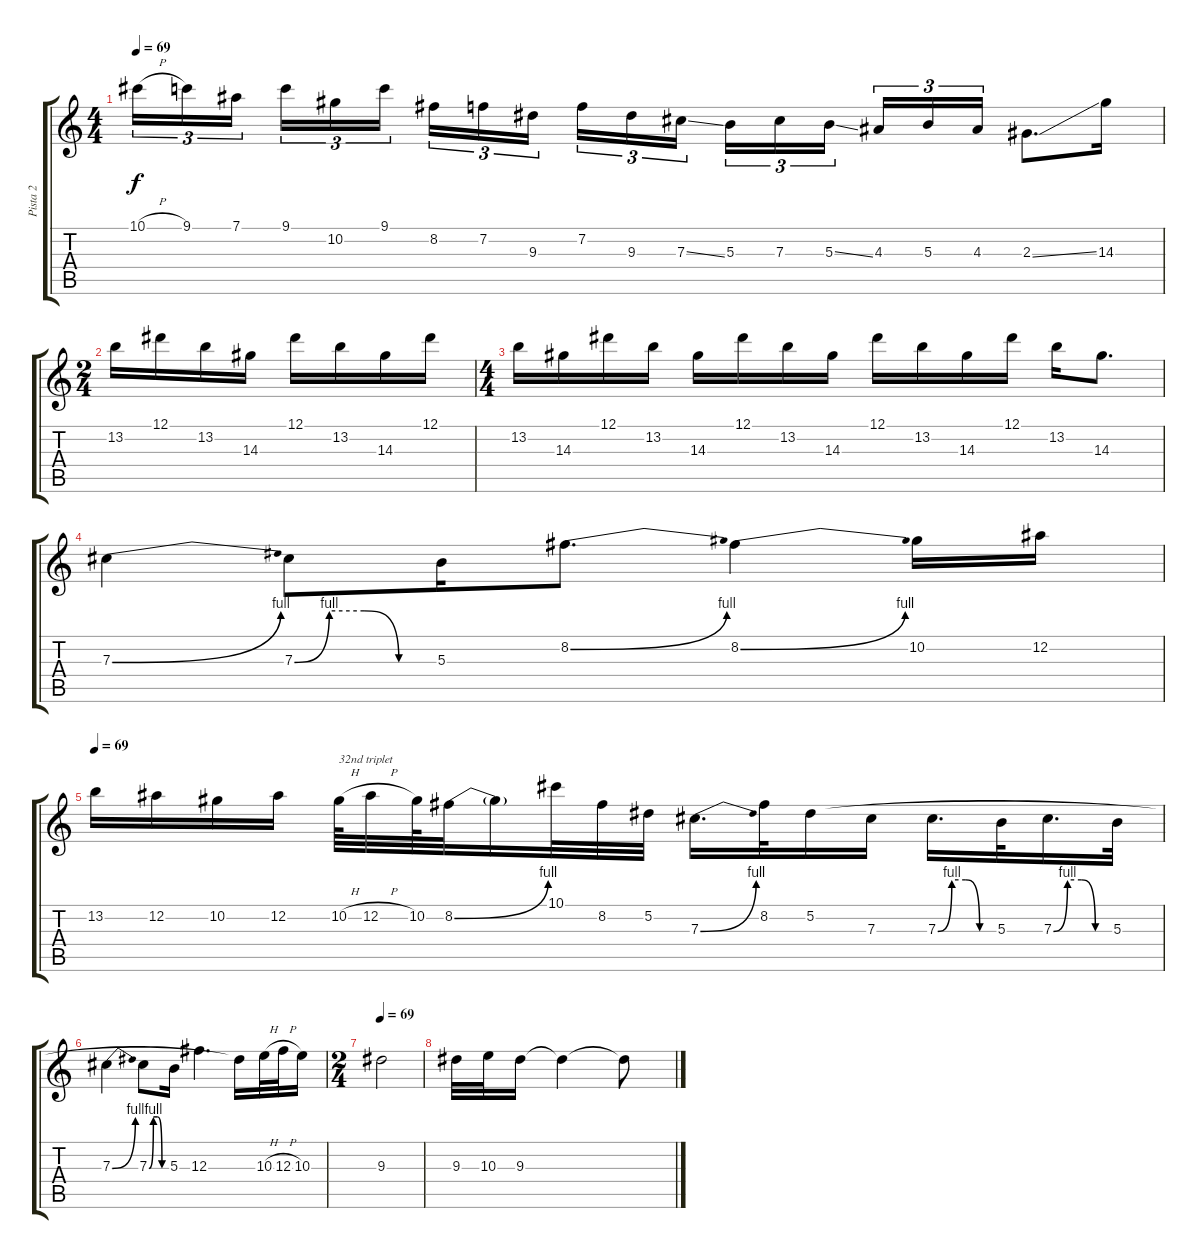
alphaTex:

\track ("Pista 2" "Pista 2") {instrument acousticguitarsteel}
\staff {score tabs}
\tuning (Eb4 Bb3 Gb3 Db3 Ab2 Eb2) {hide}
\ts (4 4)
\tempo 69
\clef g2
\ks c
10.1{h}.16{tu (3 2) dy f} 9.1.16{tu (3 2)} 7.1.16{tu (3 2) beam splitsecondary} 9.1.16{tu (3 2)} 10.2.16{tu (3 2)} 9.1.16{tu (3 2)} 8.2.16{tu (3 2)} 7.2.16{tu (3 2)} 9.3.16{tu (3 2) beam splitsecondary} 7.2.16{tu (3 2)} 9.3.16{tu (3 2)} 7.3{ss}.16{tu (3 2)} 5.3.16{tu (3 2)} 7.3.16{tu (3 2)} 5.3{ss}.16{tu (3 2) beam splitsecondary} 4.3.16{tu (3 2)} 5.3.16{tu (3 2)} 4.3.16{tu (3 2)} 2.3{ss}.8{d} 14.3.16 |
\ts (2 4)
13.2.16 12.1.16 13.2.16 14.3.16 12.1.16 13.2.16 14.3.16 12.1.16 |
\ts (4 4)
13.2.16 14.3.16 12.1.16 13.2.16 14.3.16 12.1.16 13.2.16 14.3.16 12.1.16 13.2.16 14.3.16 12.1.16 13.2.16 14.3.8{d} |
7.3{be (bend 0 0 60 4)}.4 7.3{be (custom 0 0 15 4 30 4 45 0 60 0)}.8 5.3.16 8.2{be (bend 0 0 60 4)}.8{d} 8.2{be (bend 0 0 60 4)}.4 10.2.16 12.2.16 |
\tempo 69
13.2.16 12.2.16 10.2.16 12.2.16 10.2{h}.64{txt "32nd triplet"} 12.2{h}.32 10.2.64 8.2{be (bend 0 0 60 4)}.32 8.2{t}.16 10.1.32 8.2.32 5.2.32 7.3{be (bend 0 0 60 4)}.16{d} 8.2.32 5.2.16 7.3.16 7.3{be (custom 0 0 15 4 30 4 45 0 60 0)}.16{d} 5.3.32 7.3{be (custom 0 0 15 4 30 4 45 0 60 0)}.16{d} 5.3.32 |
7.3{be (bend 0 0 60 4)}.4 7.3{be (custom 0 0 15 4 30 4 45 0 60 0)}.8 5.3.16 12.3.4{d} 5.2{t}.16 10.3{h}.32 12.3{h}.32 10.3.16 |
\ts (2 4)
\tempo 69
9.3.2 |
9.3.32 10.3.32 9.3.16 9.3{t}.4 9.3{t}.8
